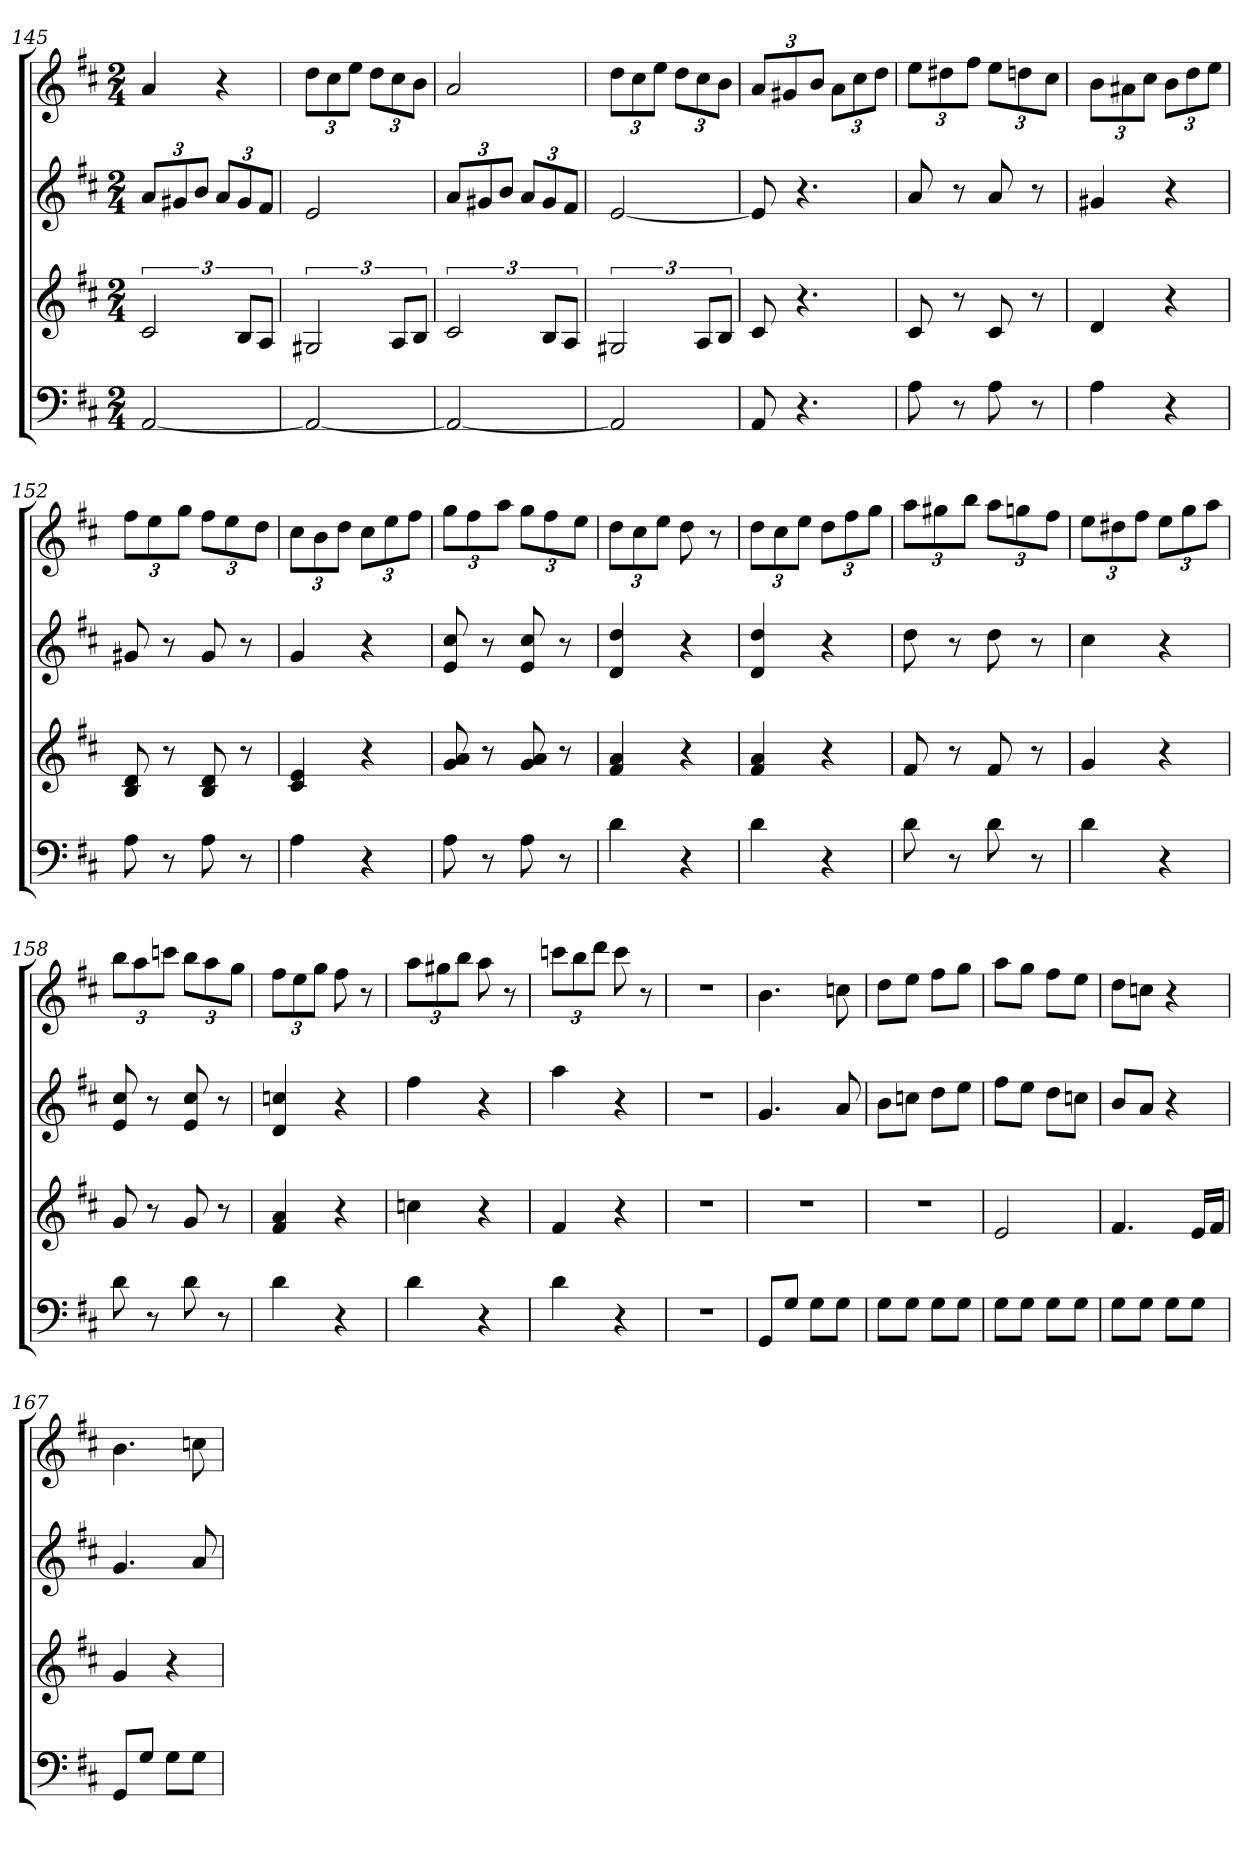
**kern	**kern	**kern	**kern
*part4	*part3	*part2	*part1
*staff4	*staff3	*staff2	*staff1
*k[f#c#]	*k[f#c#]	*k[f#c#]	*k[f#c#]
*D:	*D:	*D:	*D:
*M2/4	*M2/4	*M2/4	*M2/4
=145	=145	=145	=145
[2AA	3c#	12aL	4a
.	.	12g#X	.
.	.	12bJ	.
.	.	12aL	4r
.	12BL	12g#	.
.	12AJ	12f#J	.
=146	=146	=146	=146
2AA_	3G#X	2e	12ddL
.	.	.	12cc#
.	.	.	12eeJ
.	.	.	12ddL
.	12AL	.	12cc#
.	12BJ	.	12bJ
=147	=147	=147	=147
2AA_	3c#	12aL	2a
.	.	12g#X	.
.	.	12bJ	.
.	.	12aL	.
.	12BL	12g#	.
.	12AJ	12f#J	.
=148	=148	=148	=148
2AA]	3G#X	[2e	12ddL
.	.	.	12cc#
.	.	.	12eeJ
.	.	.	12ddL
.	12AL	.	12cc#
.	12BJ	.	12bJ
=149	=149	=149	=149
8AA	8c#	8e]	12aL
.	.	.	12g#X
4.r	4.r	4.r	.
.	.	.	12bJ
.	.	.	12aL
.	.	.	12cc#
.	.	.	12ddJ
=150	=150	=150	=150
8A	8c#	8a	12eeL
.	.	.	12dd#X
8r	8r	8r	.
.	.	.	12ff#J
8A	8c#	8a	12eeL
.	.	.	12ddn
8r	8r	8r	.
.	.	.	12cc#J
=151	=151	=151	=151
4A	4d	4g#X	12bL
.	.	.	12a#X
.	.	.	12cc#J
4r	4r	4r	12bL
.	.	.	12dd
.	.	.	12eeJ
=152	=152	=152	=152
8A	8B 8d	8g#X	12ff#L
.	.	.	12ee
8r	8r	8r	.
.	.	.	12ggJ
8A	8B 8d	8g#	12ff#L
.	.	.	12ee
8r	8r	8r	.
.	.	.	12ddJ
=153	=153	=153	=153
4A	4c# 4e	4g	12cc#L
.	.	.	12b
.	.	.	12ddJ
4r	4r	4r	12cc#L
.	.	.	12ee
.	.	.	12ff#J
=154	=154	=154	=154
8A	8g 8a	8e 8cc#	12ggL
.	.	.	12ff#
8r	8r	8r	.
.	.	.	12aaJ
8A	8g 8a	8e 8cc#	12ggL
.	.	.	12ff#
8r	8r	8r	.
.	.	.	12eeJ
=155a	=155a	=155a	=155a
4d	4f# 4a	4d 4dd	12ddL
.	.	.	12cc#
.	.	.	12eeJ
4r	4r	4r	8dd
.	.	.	8r
=155b	=155b	=155b	=155b
4d	4f# 4a	4d 4dd	12ddL
.	.	.	12cc#
.	.	.	12eeJ
4r	4r	4r	12ddL
.	.	.	12ff#
.	.	.	12ggJ
=156	=156	=156	=156
8d	8f#	8dd	12aaL
.	.	.	12gg#X
8r	8r	8r	.
.	.	.	12bbJ
8d	8f#	8dd	12aaL
.	.	.	12ggn
8r	8r	8r	.
.	.	.	12ff#J
=157	=157	=157	=157
4d	4g	4cc#	12eeL
.	.	.	12dd#X
.	.	.	12ff#J
4r	4r	4r	12eeL
.	.	.	12gg
.	.	.	12aaJ
=158	=158	=158	=158
8d	8g	8e 8cc#	12bbL
.	.	.	12aa
8r	8r	8r	.
.	.	.	12cccnJ
8d	8g	8e 8cc#	12bbL
.	.	.	12aa
8r	8r	8r	.
.	.	.	12ggJ
=159	=159	=159	=159
4d	4f# 4a	4d 4ccn	12ff#L
.	.	.	12ee
.	.	.	12ggJ
4r	4r	4r	8ff#
.	.	.	8r
=160	=160	=160	=160
4d	4ccn	4ff#	12aaL
.	.	.	12gg#X
.	.	.	12bbJ
4r	4r	4r	8aa
.	.	.	8r
=161	=161	=161	=161
4d	4f#	4aa	12cccnL
.	.	.	12bb
.	.	.	12dddJ
4r	4r	4r	8ccc
.	.	.	8r
=162	=162	=162	=162
2r	2r	2r	2r
=163	=163	=163	=163
8GGL	2r	4.g	4.b
8GJ	.	.	.
8GL	.	.	.
8GJ	.	8a	8ccn
=164	=164	=164	=164
8GL	2r	8bL	8ddL
8GJ	.	8ccnJ	8eeJ
8GL	.	8ddL	8ff#L
8GJ	.	8eeJ	8ggJ
=165	=165	=165	=165
8GL	2e	8ff#L	8aaL
8GJ	.	8eeJ	8ggJ
8GL	.	8ddL	8ff#L
8GJ	.	8ccnJ	8eeJ
=166	=166	=166	=166
8GL	4.f#	8bL	8ddL
8GJ	.	8aJ	8ccnJ
8GL	.	4r	4r
8GJ	16eLL	.	.
.	16f#JJ	.	.
=167	=167	=167	=167
8GGL	4g	4.g	4.b
8GJ	.	.	.
8GL	4r	.	.
8GJ	.	8a	8ccn
=	=	=	=
*-	*-	*-	*-
